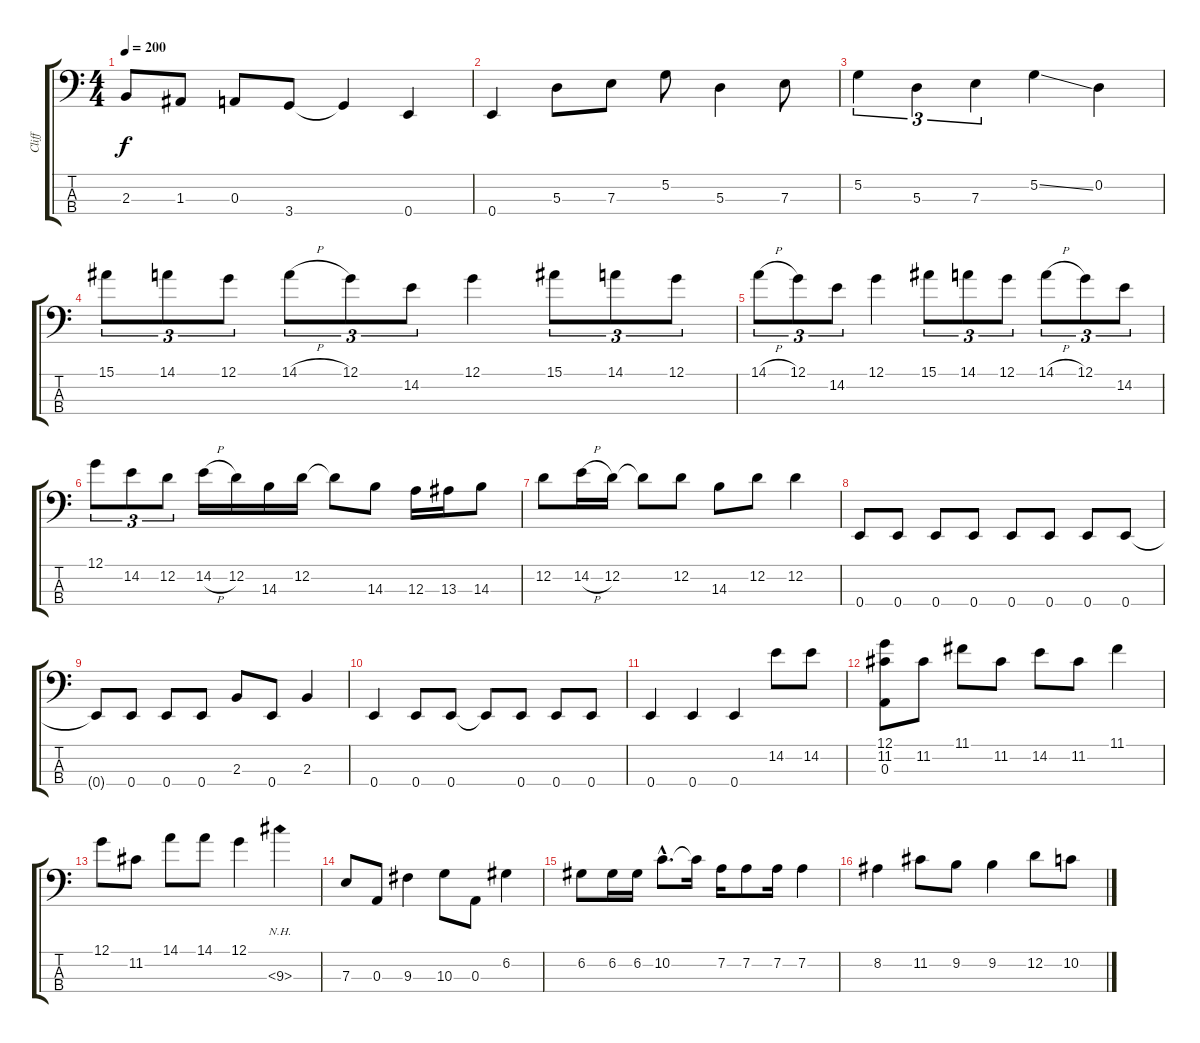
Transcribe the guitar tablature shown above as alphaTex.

\track ("Cliff" "Cliff") {instrument electricbassfinger}
\staff {score tabs}
\tuning (G2 D2 A1 E1) {hide}
\ts (4 4)
\tempo 200
\clef f4
\ks c
2.3.8{dy f} 1.3.8 0.3.8 3.4.8 3.4{t}.4 0.4.4 |
0.4.4 5.3.8 7.3.8 5.2.8 5.3.4 7.3.8 |
5.2.4{tu (3 2)} 5.3.4{tu (3 2)} 7.3.4{tu (3 2)} 5.2{ss}.4 0.2.4 |
15.1.8{tu (3 2)} 14.1.8{tu (3 2)} 12.1.8{tu (3 2)} 14.1{h}.8{tu (3 2)} 12.1.8{tu (3 2)} 14.2.8{tu (3 2)} 12.1.4 15.1.8{tu (3 2)} 14.1.8{tu (3 2)} 12.1.8{tu (3 2)} |
14.1{h}.8{tu (3 2)} 12.1.8{tu (3 2)} 14.2.8{tu (3 2)} 12.1.4 15.1.8{tu (3 2)} 14.1.8{tu (3 2)} 12.1.8{tu (3 2)} 14.1{h}.8{tu (3 2)} 12.1.8{tu (3 2)} 14.2.8{tu (3 2)} |
12.1.8{tu (3 2)} 14.2.8{tu (3 2)} 12.2.8{tu (3 2)} 14.2{h}.16 12.2.16 14.3.16 12.2.16 12.2{t}.8 14.3.8 12.3.16 13.3.16 14.3.8 |
12.2.8 14.2{h}.16 12.2.16 12.2{t}.8 12.2.8 14.3.8 12.2.8 12.2.4 |
0.4.8 0.4.8 0.4.8 0.4.8 0.4.8 0.4.8 0.4.8 0.4.8 |
0.4{t}.8 0.4.8 0.4.8 0.4.8 2.3.8 0.4.8 2.3.4 |
0.4.4 0.4.8 0.4.8 0.4{t}.8 0.4.8 0.4.8 0.4.8 |
0.4.4 0.4.4 0.4.4 14.2.8 14.2.8 |
(12.1 11.2 0.3).8 11.2.8 11.1.8 11.2.8 14.2.8 11.2.8 11.1.4 |
12.1.8 11.2.8 14.1.8 14.1.8 12.1.4 9.3{nh}.4 |
7.3.8 0.3.8 9.3.4 10.3.8 0.3.8 6.2.4 |
6.2.8 6.2.16 6.2.16 10.2{hac}.8{d} 10.2{t}.16 7.2.16 7.2.8 7.2.16 7.2.4 |
8.2.4 11.2.8 9.2.8 9.2.4 12.2.8 10.2.8
